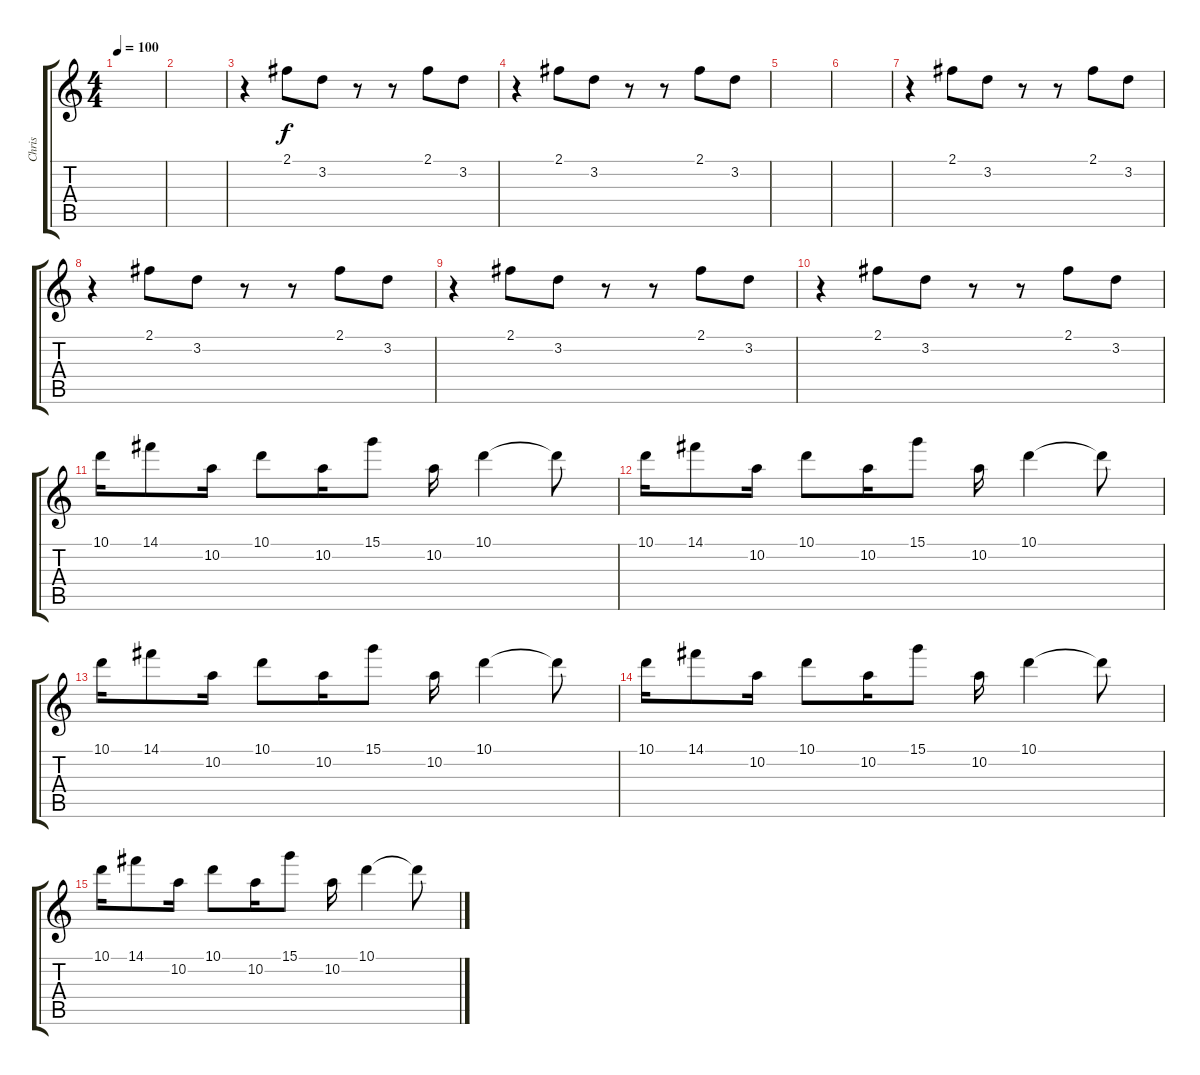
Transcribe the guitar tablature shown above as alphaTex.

\track ("Chris" "Chris") {instrument distortionguitar}
\staff {score tabs}
\tuning (E4 B3 G3 D3 A2 E2) {hide}
\ts (4 4)
\tempo 100
\clef g2
\ks c
|
|
r.4 2.1.8 3.2.8 r.8 r.8 2.1.8 3.2.8 |
r.4 2.1.8 3.2.8 r.8 r.8 2.1.8 3.2.8 |
|
|
r.4 2.1.8 3.2.8 r.8 r.8 2.1.8 3.2.8 |
r.4 2.1.8 3.2.8 r.8 r.8 2.1.8 3.2.8 |
r.4 2.1.8 3.2.8 r.8 r.8 2.1.8 3.2.8 |
r.4 2.1.8 3.2.8 r.8 r.8 2.1.8 3.2.8 |
10.1.16 14.1.8 10.2.16 10.1.8 10.2.16 15.1.8 10.2.16 10.1.4 10.1{t}.8 |
10.1.16 14.1.8 10.2.16 10.1.8 10.2.16 15.1.8 10.2.16 10.1.4 10.1{t}.8 |
10.1.16 14.1.8 10.2.16 10.1.8 10.2.16 15.1.8 10.2.16 10.1.4 10.1{t}.8 |
10.1.16 14.1.8 10.2.16 10.1.8 10.2.16 15.1.8 10.2.16 10.1.4 10.1{t}.8 |
10.1.16 14.1.8 10.2.16 10.1.8 10.2.16 15.1.8 10.2.16 10.1.4 10.1{t}.8
